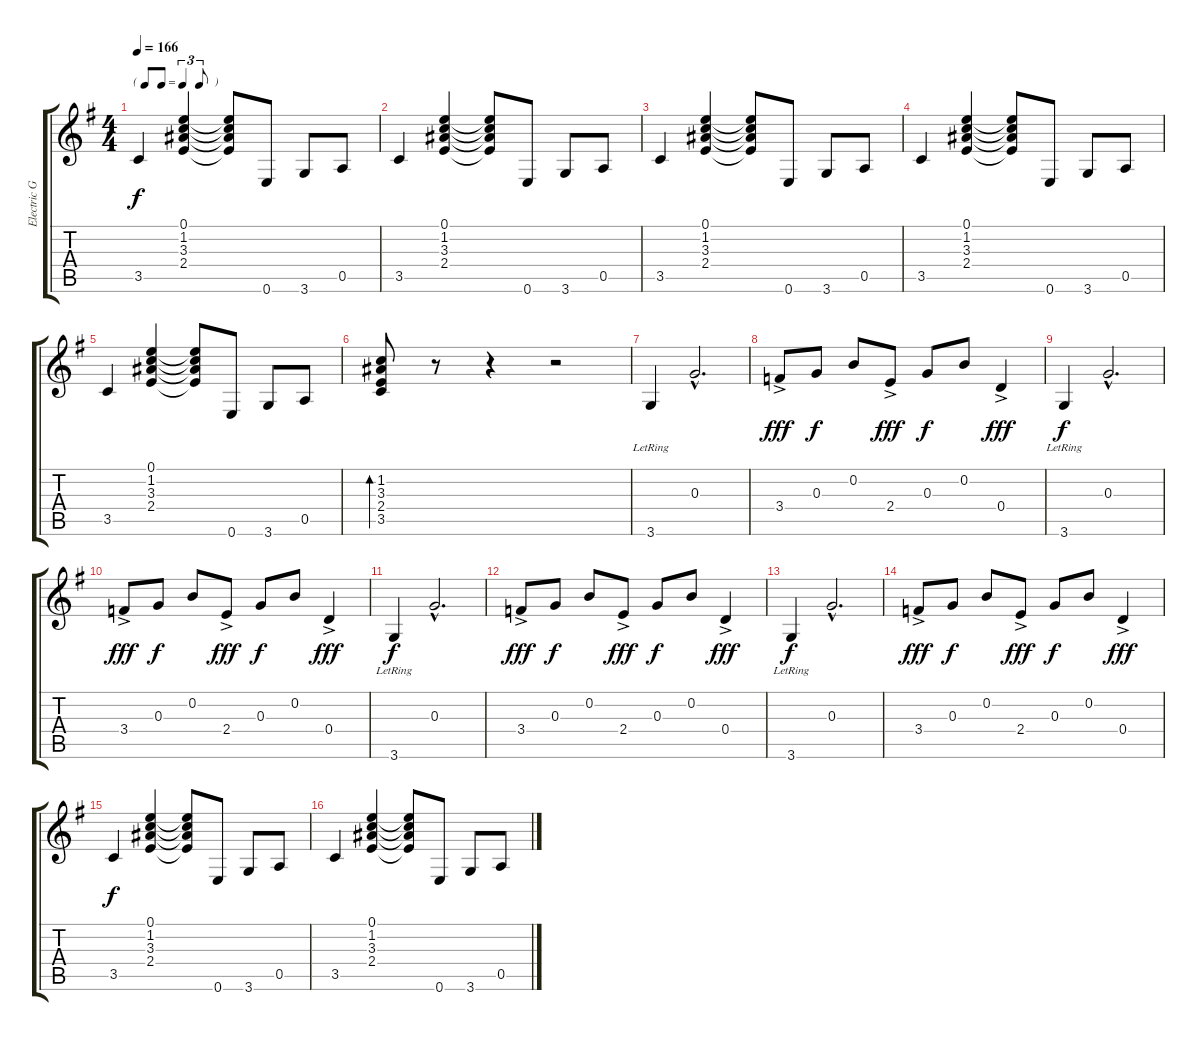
\track ("Electric Guitar" "Electric G") {instrument electricguitarjazz}
\staff {score tabs}
\tuning (E4 B3 G3 D3 A2 E2) {hide}
\ts (4 4)
\tf triplet8th
\tempo 166
\clef g2
\ks g
3.5.4{dy f} (0.1 1.2 3.3 2.4).4 (0.1{t} 1.2{t} 3.3{t} 2.4{t}).8 0.6.8 3.6.8 0.5.8 |
3.5.4 (0.1 1.2 3.3 2.4).4 (0.1{t} 1.2{t} 3.3{t} 2.4{t}).8 0.6.8 3.6.8 0.5.8 |
3.5.4 (0.1 1.2 3.3 2.4).4 (0.1{t} 1.2{t} 3.3{t} 2.4{t}).8 0.6.8 3.6.8 0.5.8 |
3.5.4 (0.1 1.2 3.3 2.4).4 (0.1{t} 1.2{t} 3.3{t} 2.4{t}).8 0.6.8 3.6.8 0.5.8 |
3.5.4 (0.1 1.2 3.3 2.4).4 (0.1{t} 1.2{t} 3.3{t} 2.4{t}).8 0.6.8 3.6.8 0.5.8 |
(1.2 3.3 2.4 3.5).8{bd 60} r.8 r.4 r.2 |
3.6{lr}.4 0.3{hac}.2{d} |
3.4{ac}.8{dy fff} 0.3.8{dy f} 0.2.8 2.4{ac}.8{dy fff} 0.3.8{dy f} 0.2.8 0.4{ac}.4{dy fff} |
3.6{lr}.4{dy f} 0.3{hac}.2{d} |
3.4{ac}.8{dy fff} 0.3.8{dy f} 0.2.8 2.4{ac}.8{dy fff} 0.3.8{dy f} 0.2.8 0.4{ac}.4{dy fff} |
3.6{lr}.4{dy f} 0.3{hac}.2{d} |
3.4{ac}.8{dy fff} 0.3.8{dy f} 0.2.8 2.4{ac}.8{dy fff} 0.3.8{dy f} 0.2.8 0.4{ac}.4{dy fff} |
3.6{lr}.4{dy f} 0.3{hac}.2{d} |
3.4{ac}.8{dy fff} 0.3.8{dy f} 0.2.8 2.4{ac}.8{dy fff} 0.3.8{dy f} 0.2.8 0.4{ac}.4{dy fff} |
3.5.4{dy f} (0.1 1.2 3.3 2.4).4 (0.1{t} 1.2{t} 3.3{t} 2.4{t}).8 0.6.8 3.6.8 0.5.8 |
3.5.4 (0.1 1.2 3.3 2.4).4 (0.1{t} 1.2{t} 3.3{t} 2.4{t}).8 0.6.8 3.6.8 0.5.8
